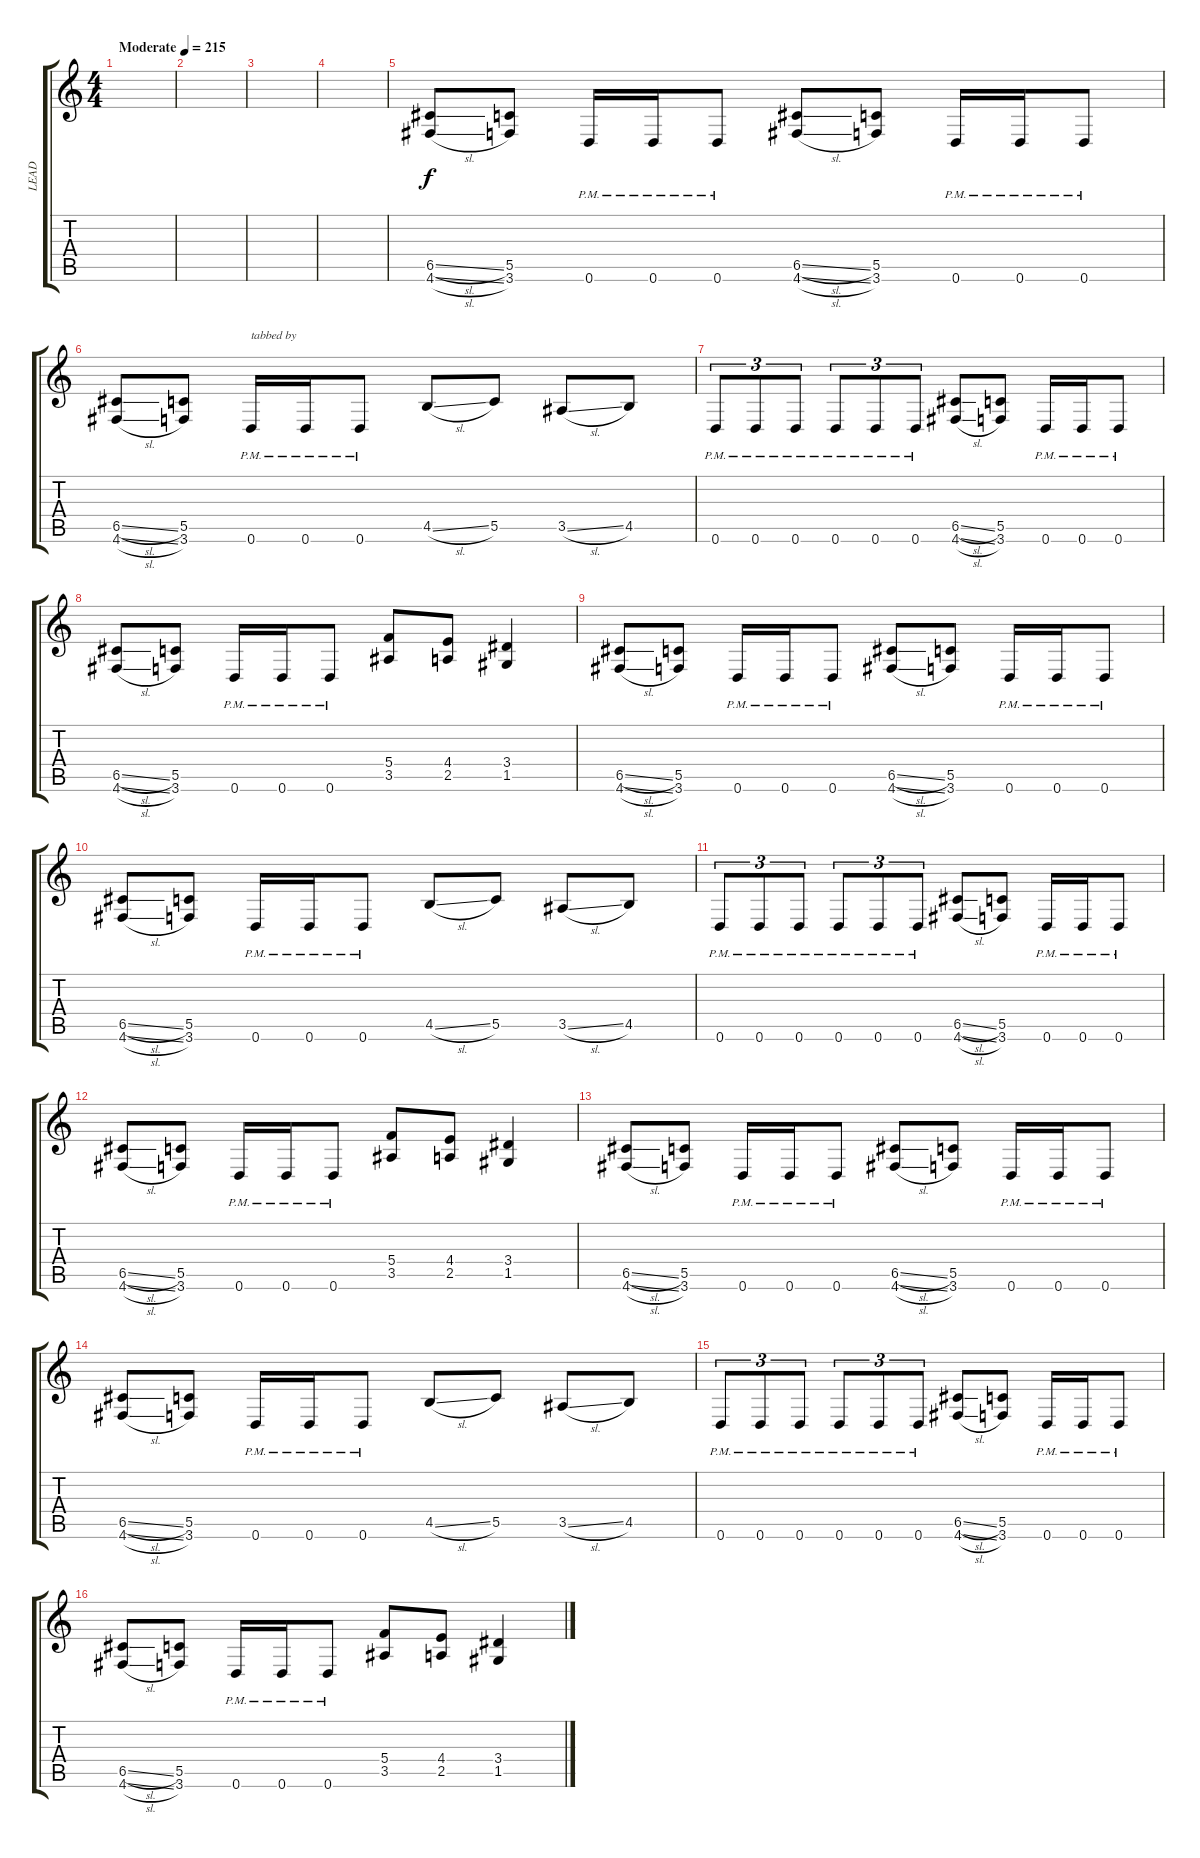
\track ("LEAD" "LEAD") {instrument overdrivenguitar}
\staff {score tabs}
\tuning (D4 A3 F3 C3 G2 D2) {hide}
\ts (4 4)
\tempo (215 "Moderate")
\clef g2
\ks c
|
|
|
|
(6.5{sl} 4.6{sl}).8 (5.5 3.6).8 0.6{pm}.16 0.6{pm}.16 0.6{pm}.8 (6.5{sl} 4.6{sl}).8 (5.5 3.6).8 0.6{pm}.16 0.6{pm}.16 0.6{pm}.8 |
(6.5{sl} 4.6{sl}).8 (5.5 3.6).8 0.6{pm}.16{txt "tabbed by"} 0.6{pm}.16 0.6{pm}.8 4.5{sl}.8 5.5.8 3.5{sl}.8 4.5.8 |
0.6{pm}.8{tu (3 2)} 0.6{pm}.8{tu (3 2)} 0.6{pm}.8{tu (3 2)} 0.6{pm}.8{tu (3 2)} 0.6{pm}.8{tu (3 2)} 0.6{pm}.8{tu (3 2)} (6.5{sl} 4.6{sl}).8 (5.5 3.6).8 0.6{pm}.16 0.6{pm}.16 0.6{pm}.8 |
(6.5{sl} 4.6{sl}).8 (5.5 3.6).8 0.6{pm}.16 0.6{pm}.16 0.6{pm}.8 (5.4 3.5).8 (4.4 2.5).8 (3.4 1.5).4 |
(6.5{sl} 4.6{sl}).8 (5.5 3.6).8 0.6{pm}.16 0.6{pm}.16 0.6{pm}.8 (6.5{sl} 4.6{sl}).8 (5.5 3.6).8 0.6{pm}.16 0.6{pm}.16 0.6{pm}.8 |
(6.5{sl} 4.6{sl}).8 (5.5 3.6).8 0.6{pm}.16 0.6{pm}.16 0.6{pm}.8 4.5{sl}.8 5.5.8 3.5{sl}.8 4.5.8 |
0.6{pm}.8{tu (3 2)} 0.6{pm}.8{tu (3 2)} 0.6{pm}.8{tu (3 2)} 0.6{pm}.8{tu (3 2)} 0.6{pm}.8{tu (3 2)} 0.6{pm}.8{tu (3 2)} (6.5{sl} 4.6{sl}).8 (5.5 3.6).8 0.6{pm}.16 0.6{pm}.16 0.6{pm}.8 |
(6.5{sl} 4.6{sl}).8 (5.5 3.6).8 0.6{pm}.16 0.6{pm}.16 0.6{pm}.8 (5.4 3.5).8 (4.4 2.5).8 (3.4 1.5).4 |
(6.5{sl} 4.6{sl}).8 (5.5 3.6).8 0.6{pm}.16 0.6{pm}.16 0.6{pm}.8 (6.5{sl} 4.6{sl}).8 (5.5 3.6).8 0.6{pm}.16 0.6{pm}.16 0.6{pm}.8 |
(6.5{sl} 4.6{sl}).8 (5.5 3.6).8 0.6{pm}.16 0.6{pm}.16 0.6{pm}.8 4.5{sl}.8 5.5.8 3.5{sl}.8 4.5.8 |
0.6{pm}.8{tu (3 2)} 0.6{pm}.8{tu (3 2)} 0.6{pm}.8{tu (3 2)} 0.6{pm}.8{tu (3 2)} 0.6{pm}.8{tu (3 2)} 0.6{pm}.8{tu (3 2)} (6.5{sl} 4.6{sl}).8 (5.5 3.6).8 0.6{pm}.16 0.6{pm}.16 0.6{pm}.8 |
(6.5{sl} 4.6{sl}).8 (5.5 3.6).8 0.6{pm}.16 0.6{pm}.16 0.6{pm}.8 (5.4 3.5).8 (4.4 2.5).8 (3.4 1.5).4
